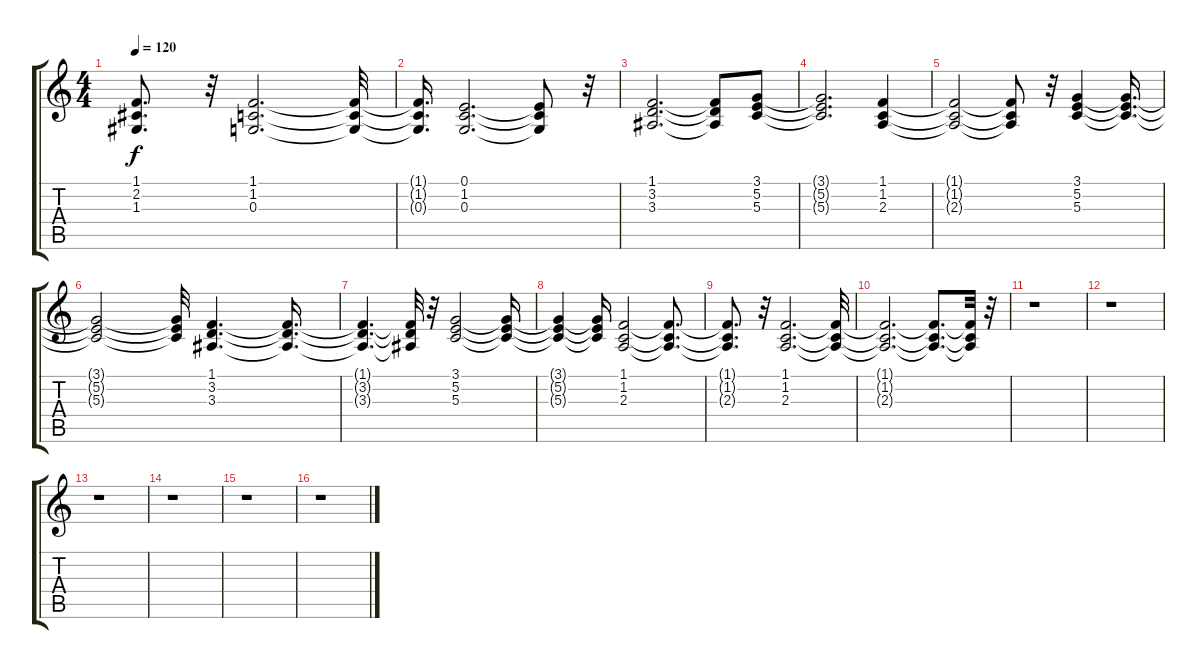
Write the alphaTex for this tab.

\track "" {instrument synthstrings1}
\staff {score tabs}
\tuning (E4 B3 G3 D3 A2 E2) {hide}
\ts (4 4)
\tempo 120
\clef g2
\ks c
(1.1{t} 2.2{t} 1.3{t}).8{d dy f} r.32 (1.1 1.2 0.3).2{d} (1.1{t} 1.2{t} 0.3{t}).32 |
(1.1{t} 1.2{t} 0.3{t}).16{d} (0.1 1.2 0.3).2{d} (0.1{t} 1.2{t} 0.3{t}).8 r.32 |
(1.1 3.2 3.3).2{d} (1.1{t} 3.2{t} 3.3{t}).8 (3.1 5.2 5.3).8 |
(3.1{t} 5.2{t} 5.3{t}).2{d} (1.1 1.2 2.3).4 |
(1.1{t} 1.2{t} 2.3{t}).2 (1.1{t} 1.2{t} 2.3{t}).8 r.32 (3.1 5.2 5.3).4 (3.1{t} 5.2{t} 5.3{t}).16{d} |
(3.1{t} 5.2{t} 5.3{t}).2 (3.1{t} 5.2{t} 5.3{t}).32 (1.1 3.2 3.3).4{d} (1.1{t} 3.2{t} 3.3{t}).16{d} |
(1.1{t} 3.2{t} 3.3{t}).4{d} (1.1{t} 3.2{t} 3.3{t}).32 r.32 (3.1 5.2 5.3).2 (3.1{t} 5.2{t} 5.3{t}).16 |
(3.1{t} 5.2{t} 5.3{t}).4 (3.1{t} 5.2{t} 5.3{t}).16 (1.1 1.2 2.3).2 (1.1{t} 1.2{t} 2.3{t}).8{d} |
(1.1{t} 1.2{t} 2.3{t}).8{d} r.32 (1.1 1.2 2.3).2{d} (1.1{t} 1.2{t} 2.3{t}).32 |
(1.1{t} 1.2{t} 2.3{t}).2{d} (1.1{t} 1.2{t} 2.3{t}).8{d} (1.1{t} 1.2{t} 2.3{t}).32 r.32 |
r.1 |
r.1 |
r.1 |
r.1 |
r.1 |
r.1
